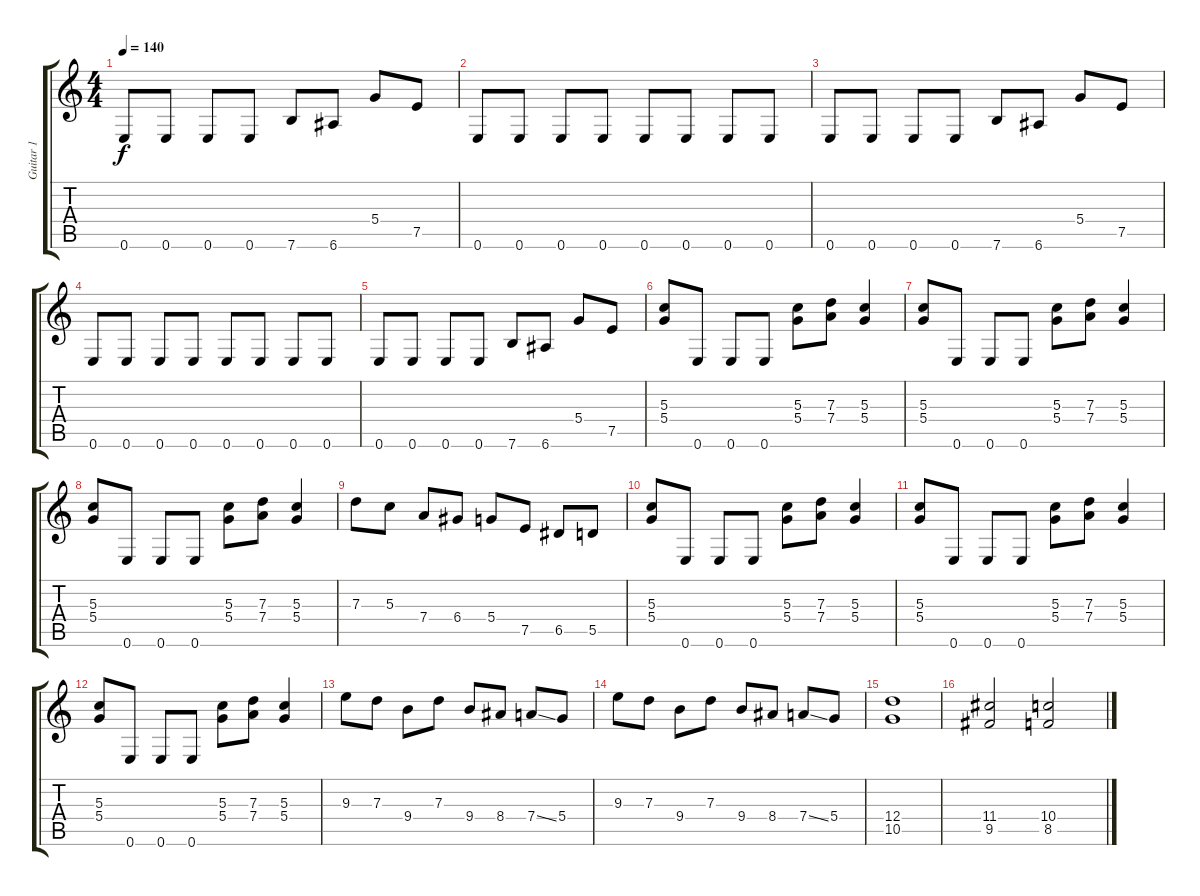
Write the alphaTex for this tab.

\track ("Guitar 1" "Guitar 1") {instrument overdrivenguitar}
\staff {score tabs}
\tuning (E4 B3 G3 D3 A2 E2) {hide}
\ts (4 4)
\tempo 140
\clef g2
\ks c
0.6.8{dy f} 0.6.8 0.6.8 0.6.8 7.6.8 6.6.8 5.4.8 7.5.8 |
0.6.8 0.6.8 0.6.8 0.6.8 0.6.8 0.6.8 0.6.8 0.6.8 |
0.6.8 0.6.8 0.6.8 0.6.8 7.6.8 6.6.8 5.4.8 7.5.8 |
0.6.8 0.6.8 0.6.8 0.6.8 0.6.8 0.6.8 0.6.8 0.6.8 |
0.6.8 0.6.8 0.6.8 0.6.8 7.6.8 6.6.8 5.4.8 7.5.8 |
(5.3 5.4).8 0.6.8 0.6.8 0.6.8 (5.3 5.4).8 (7.3 7.4).8 (5.3 5.4).4 |
(5.3 5.4).8 0.6.8 0.6.8 0.6.8 (5.3 5.4).8 (7.3 7.4).8 (5.3 5.4).4 |
(5.3 5.4).8 0.6.8 0.6.8 0.6.8 (5.3 5.4).8 (7.3 7.4).8 (5.3 5.4).4 |
7.3.8 5.3.8 7.4.8 6.4.8 5.4.8 7.5.8 6.5.8 5.5.8 |
(5.3 5.4).8 0.6.8 0.6.8 0.6.8 (5.3 5.4).8 (7.3 7.4).8 (5.3 5.4).4 |
(5.3 5.4).8 0.6.8 0.6.8 0.6.8 (5.3 5.4).8 (7.3 7.4).8 (5.3 5.4).4 |
(5.3 5.4).8 0.6.8 0.6.8 0.6.8 (5.3 5.4).8 (7.3 7.4).8 (5.3 5.4).4 |
9.3.8 7.3.8 9.4.8 7.3.8 9.4.8 8.4.8 7.4{ss}.8 5.4.8 |
9.3.8 7.3.8 9.4.8 7.3.8 9.4.8 8.4.8 7.4{ss}.8 5.4.8 |
(12.4 10.5).1 |
(11.4 9.5).2 (10.4 8.5).2
